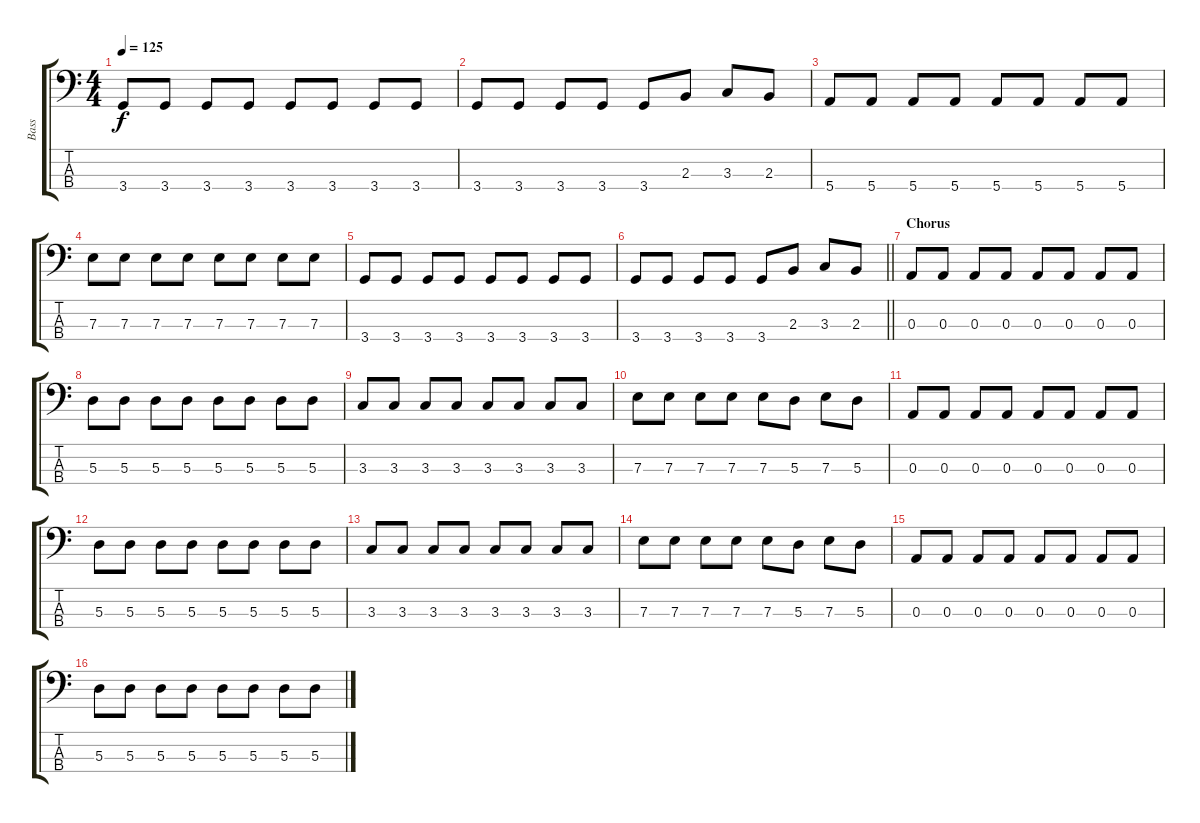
\track ("Bass" "Bass") {instrument electricbassfinger}
\staff {score tabs}
\tuning (G2 D2 A1 E1) {hide}
\ts (4 4)
\tempo 125
\clef f4
\ks c
3.4.8{dy f} 3.4.8 3.4.8 3.4.8 3.4.8 3.4.8 3.4.8 3.4.8 |
3.4.8 3.4.8 3.4.8 3.4.8 3.4.8 2.3.8 3.3.8 2.3.8 |
5.4.8 5.4.8 5.4.8 5.4.8 5.4.8 5.4.8 5.4.8 5.4.8 |
7.3.8 7.3.8 7.3.8 7.3.8 7.3.8 7.3.8 7.3.8 7.3.8 |
3.4.8 3.4.8 3.4.8 3.4.8 3.4.8 3.4.8 3.4.8 3.4.8 |
\barLineRight lightlight
3.4.8 3.4.8 3.4.8 3.4.8 3.4.8 2.3.8 3.3.8 2.3.8 |
\section ("" "Chorus")
0.3.8 0.3.8 0.3.8 0.3.8 0.3.8 0.3.8 0.3.8 0.3.8 |
5.3.8 5.3.8 5.3.8 5.3.8 5.3.8 5.3.8 5.3.8 5.3.8 |
3.3.8 3.3.8 3.3.8 3.3.8 3.3.8 3.3.8 3.3.8 3.3.8 |
7.3.8 7.3.8 7.3.8 7.3.8 7.3.8 5.3.8 7.3.8 5.3.8 |
0.3.8 0.3.8 0.3.8 0.3.8 0.3.8 0.3.8 0.3.8 0.3.8 |
5.3.8 5.3.8 5.3.8 5.3.8 5.3.8 5.3.8 5.3.8 5.3.8 |
3.3.8 3.3.8 3.3.8 3.3.8 3.3.8 3.3.8 3.3.8 3.3.8 |
7.3.8 7.3.8 7.3.8 7.3.8 7.3.8 5.3.8 7.3.8 5.3.8 |
0.3.8 0.3.8 0.3.8 0.3.8 0.3.8 0.3.8 0.3.8 0.3.8 |
5.3.8 5.3.8 5.3.8 5.3.8 5.3.8 5.3.8 5.3.8 5.3.8
